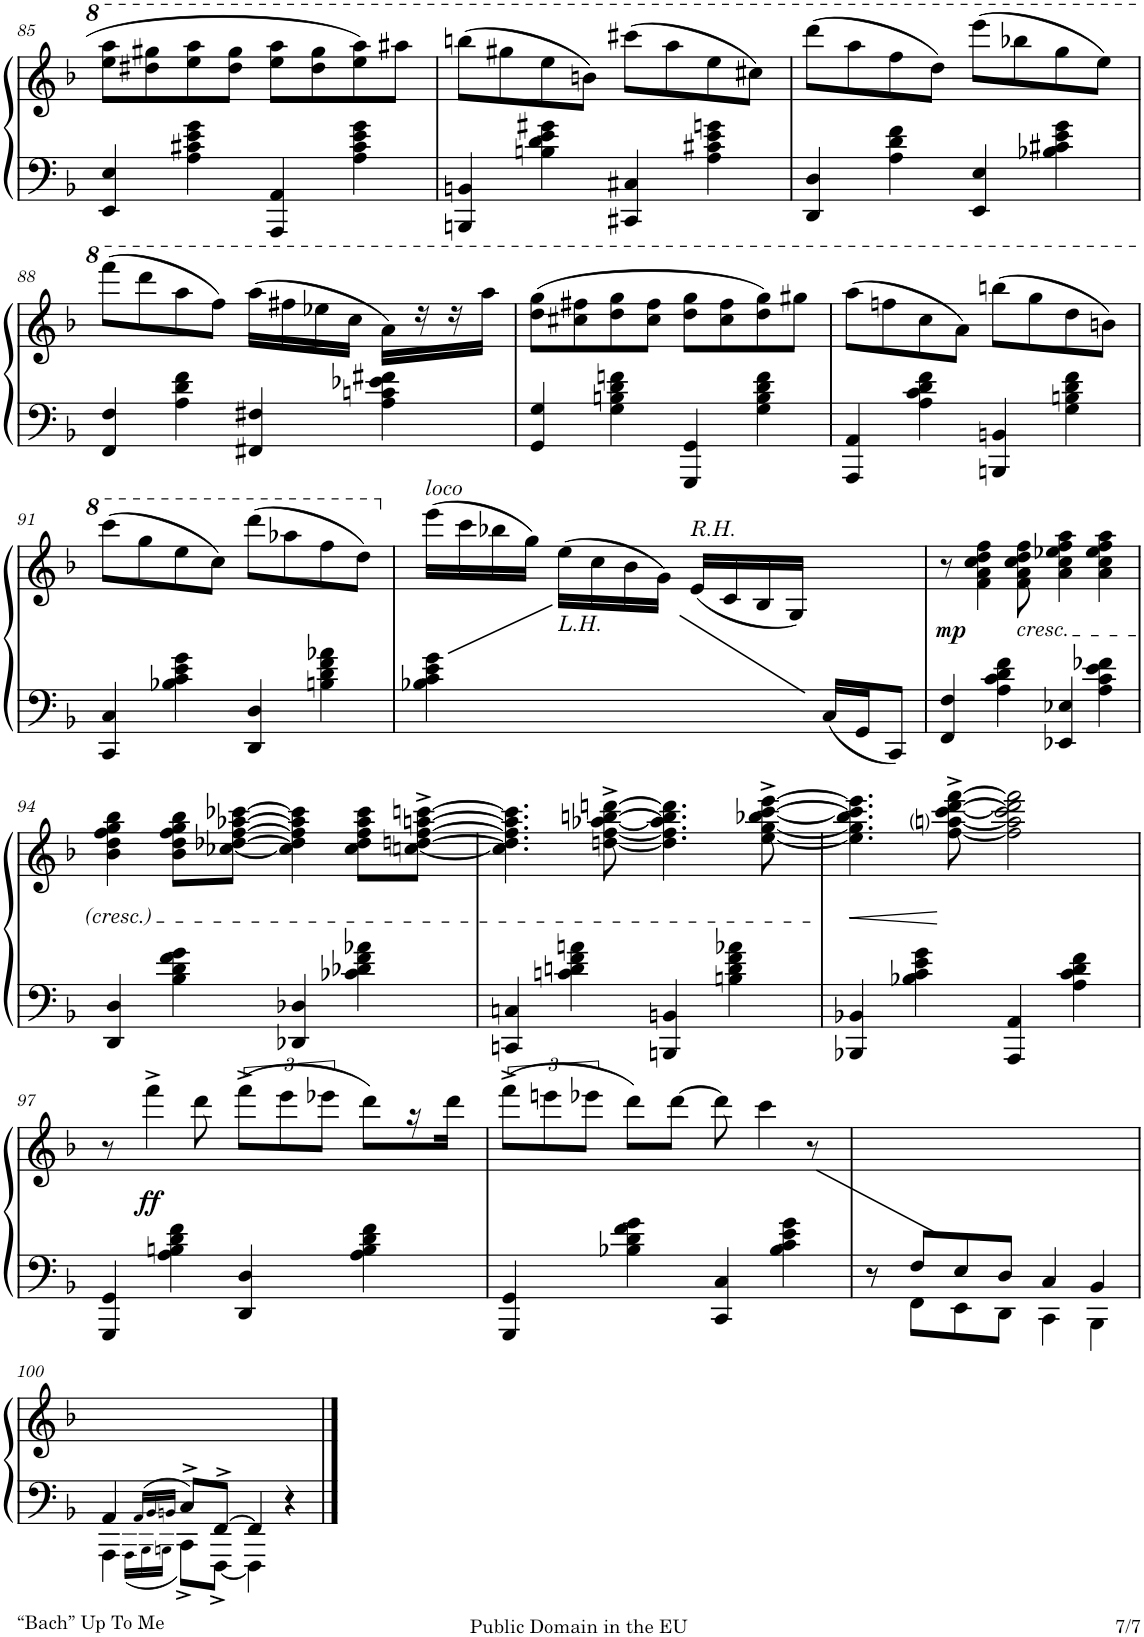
**kern	**kern	**dynam
*part1	*part1	*part1
*staff2	*staff1	*staff1/2
*I"Piano	*	*
*I'Pno.	*	*
!!LO:PB:g=z
*clefF4	*clefX	*
*k[b-]	*k[b-]	*
*M2/2	*M2/2	*
*met(c|)	*met(c|)	*
=85	=85	=85
4EE/ 4E/	8eee\ 8aaa\L	.
.	8ddd#X\ 8ggg#X\	.
4A\ 4c#X\ 4e\ 4g\	8eee\ 8aaa\	.
.	8ddd\ 8ggg\J	.
4AAA/ 4AA/	8eee\ 8aaa\L	.
.	8ddd\ 8ggg\	.
4A\ 4c#\ 4e\ 4g\	8eee\ 8aaa\	.
.	8aaa#X\J	.
=86	=86	=86
4BBBn/ 4BBn/	(>8bbbn\L	.
.	8ggg#X\	.
4Bn\ 4d\ 4e\ 4g#X\	8eee\	.
.	8bbn\J)	.
4CC#X/ 4C#X/	(>8cccc#X\L	.
.	8aaa\	.
4A\ 4c#X\ 4e\ 4gn\	8eee\	.
.	8ccc#X\J)	.
=87	=87	=87
4DD/ 4D/	(>8dddd\L	.
.	8aaa\	.
4A\ 4d\ 4f\	8fff\	.
.	8ddd\J)	.
4EE/ 4E/	(>8eeee\L	.
.	8bbb-X\	.
4B-X\ 4c#X\ 4e\ 4g\	8ggg\	.
.	8eee\J)	.
!!LO:LB:g=z
=88	=88	=88
4FF/ 4F/	(>8ffff\L	.
.	8dddd\	.
4A\ 4d\ 4f\	8aaa\	.
.	8fff\J)	.
4FF#X/ 4F#X/	(>16aaa\LL	.
.	16fff#X\	.
.	16eee-X\	.
.	16ccc\JJ	.
4A\ 4cn\ 4e-X\ 4f#X\	16aa\LL)	.
.	16r	.
.	16r	.
.	16aaa\JJ	.
=89	=89	=89
4GG/ 4G/	(8ddd\ 8ggg\L	.
.	8ccc#X\ 8fff#X\	.
4G\ 4Bn\ 4d\ 4fn\	8ddd\ 8ggg\	.
.	8ccc\ 8fff\J	.
4GGG/ 4GG/	8ddd\ 8ggg\L	.
.	8ccc\ 8fff\	.
4G\ 4B\ 4d\ 4f\	8ddd\ 8ggg\)	.
.	8ggg#X\J	.
=90	=90	=90
4AAA/ 4AA/	(>8aaa\L	.
.	8fffn\	.
4A\ 4c\ 4d\ 4f\	8ccc\	.
.	8aa\J)	.
4BBBn/ 4BBn/	(>8bbbn\L	.
.	8ggg\	.
4G\ 4Bn\ 4d\ 4f\	8ddd\	.
.	8bbn\J)	.
!!LO:LB:g=z
=91	=91	=91
4CC/ 4C/	(>8cccc\L	.
.	8ggg\	.
4B-X\ 4c\ 4e\ 4g\	8eee\	.
.	8ccc\J)	.
4DD/ 4D/	(>8dddd\L	.
.	8aaa-X\	.
4Bn\ 4d\ 4f\ 4a-X\	8fff\	.
.	8ddd\J)	.
=92	=92	=92
*	*^	*
!	!LO:TX:a:i:t=loco	!	!
4B-X\ 4c\ 4e\ 4g\	(>16eee\LL	4ryy	.
.	16ccc\	.	.
.	16bb-X\	.	.
.	16gg\JJ)	.	.
!LO:TX:a:i:t=L.H.	!	!	!
4ryy	4ryy	(>16ee\LL	.
.	.	16cc\	.
.	.	16b-\	.
.	.	16g\JJ)	.
!	!LO:TX:a:i:t=R.H.	!	!
4ryy	(<16e/LL	2ryy	.
.	16c/	.	.
.	16B/	.	.
.	16G/JJ)	.	.
16C/LL	4ryy	.	.
16GG/J	.	.	.
8CC/J	.	.	.
*	*v	*v	*
=93	=93	=93
4FF/ 4F/	8r	.
!	!	!LO:DY:b
.	4f\ 4a\ 4cc\ 4dd\ 4ff\	mp
4A\ 4c\ 4d\ 4f\	.	.
!	!LO:TX:b:i:t=cresc.	!
.	8f\ 8a\ 8cc\ 8dd\ 8ff\	.
4EE-X/ 4E-X/	4a\ 4cc\ 4ee-X\ 4ff\ 4aa\	.
4A\ 4c\ 4e\ 4f-X\	4a\ 4cc\ 4ee\ 4ff\ 4aa\	.
!!LO:LB:g=z
=94	=94	=94
4DD/ 4D/	4b\ 4dd\ 4ff\ 4gg\ 4bb\	.
4B-\ 4d\ 4f\ 4g\	8b\ 8dd\ 8ff\ 8gg\ 8bb\L	.
.	[8cc-X\ [8dd-X\ [8ff\ [8aa-X\ [8ccc-X\J	.
4DD-X/ 4D-X/	4cc\] 4dd\] 4ff\] 4aa\] 4ccc\]	.
4c-X\ 4d-X\ 4f\ 4a-X\	8cc\ 8dd\ 8ff\ 8aa\ 8ccc\L	.
.	[8ccn\^ [8ddn\^ [8ff\^ [8aan\^ [8cccn\^J	.
=95	=95	=95
4CCn/ 4Cn/	4.cc\] 4.dd\] 4.ff\] 4.aa\] 4.ccc\]	.
4cn\ 4dn\ 4f\ 4an\	.	.
.	[8ddn\^ [<8ff\^ [<8aa-X\^ [8bbn\^ [8dddn\^	.
4BBBn/ 4BBn/	4.dd\] 4.ff\] 4.aa\] 4.bb\] 4.ddd\]	.
4Bn\ 4d\ 4f\ 4a-X\	.	.
.	[8ee\^ [<8gg\^ [<8bb-X\^ [8ccc\^ [8eee\^	.
=96	=96	=96
!	!	!LO:HP:b
4BBB-X/ 4BB-X/	4.ee\] 4.gg\] 4.bb\] 4.ccc\] 4.eee\]	<
4B-X\ 4c\ 4e\ 4g\	.	.
.	[8ff\^ [<8aani\^ [<8ccc\^ [8ddd\^ [8fff\^	[
4AAA/ 4AA/	2ff\] 2aa\] 2ccc\] 2ddd\] 2fff\]	.
4A\ 4c\ 4d\ 4f\	.	.
!!LO:LB:g=z
=97	=97	=97
4GGG/ 4GG/	8r	.
!	!	!LO:DY:b
.	4fff^\	ff
4A\ 4Bn\ 4d\ 4f\	.	.
.	8ddd\	.
4DD/ 4D/	(>12fff^\L	.
.	12eee\	.
.	12eee-X\J	.
4A\ 4B\ 4d\ 4f\	8ddd\L)	.
.	16r	.
.	16ddd\JJ	.
=98	=98	=98
4GGG/ 4GG/	(>12fff^\L	.
.	12eeen\	.
.	12eee-X\J	.
4B-X\ 4d\ 4f\ 4g\	8ddd\L)	.
.	[>8ddd\J	.
4CC/ 4C/	8ddd\]	.
.	4ccc\	.
4B-\ 4c\ 4e\ 4g\	.	.
.	8r	.
=99	=99	=99
*^	*	*
8ryy	8r	8r	.
8ff/L	8FF\L	2..ryy	.
8ee/	8EE\	.	.
8d/J	8DD\J	.	.
4c/	4CC\	.	.
4b/	4BBB-\	.	.
!!LO:LB:g=z
=100	=100	=100	=100
4a/	4AAA\	2.ryy	.
16qa/LL	16qAAA\LL	.	.
16qb/	16qBBB-\	.	.
16qbn/JJ	16qBBBn\JJ	.	.
8c^>/L	8CC^<\L	.	.
[>8f^>/J	[<8FFF^<\J	.	.
4f/]	4FFF\]	.	.
4ryy	4r	4r	.
*v	*v	*	*
==	==	==
*-	*-	*-
